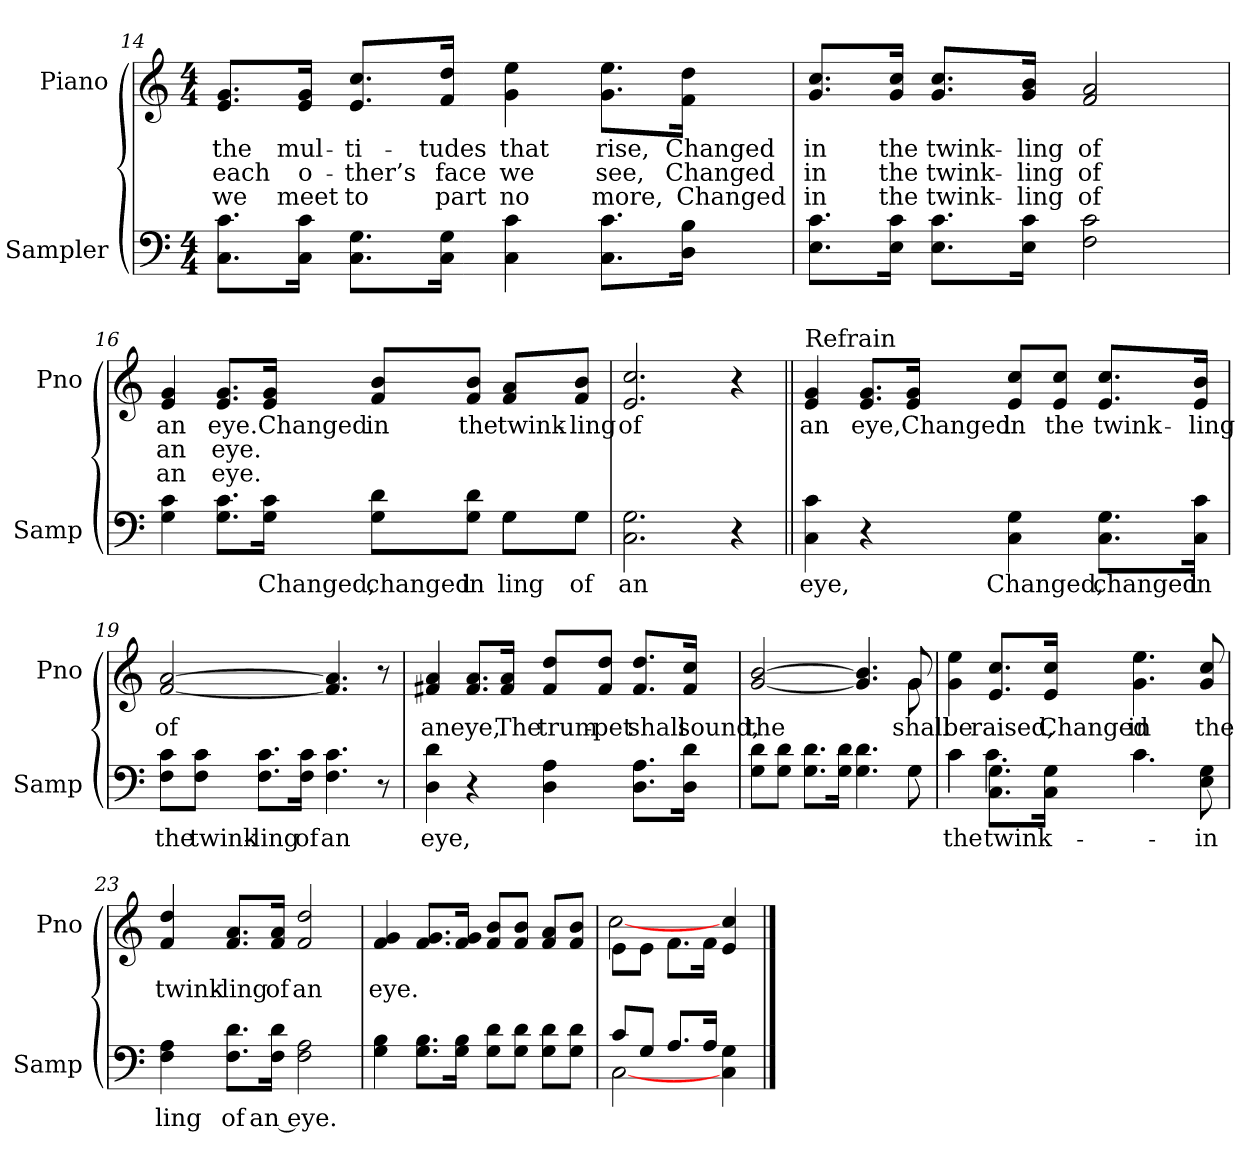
**kern	**text	**kern	**text	**text	**text
*part2	*part2	*part1	*part1	*part1	*part1
*staff2	*staff2	*staff1	*staff1	*staff1	*staff1
*I"Sampler	*	*I"Piano	*	*	*
*I'Samp	*	*I'Pno	*	*	*
*clefF4	*	*clefG2	*	*	*
*M4/4	*	*M4/4	*	*	*
=14	=14	=14	=14	=14	=14
8.C\ 8.c\L	.	8.e/ 8.g/L	the	each	we
16C\ 16c\Jk	.	16e/ 16g/Jk	mul-	o-	meet
8.C\ 8.G\L	.	8.e/ 8.cc/L	-ti-	-ther’s	to
16C\ 16G\Jk	.	16f/ 16dd/Jk	-tudes	face	part
4C 4c	.	4g 4ee	that	we	no
8.C\ 8.c\L	.	8.g\ 8.ee\L	rise,	see,	more,
16D\ 16B\Jk	.	16f\ 16dd\Jk	Changed	Changed	Changed
=15	=15	=15	=15	=15	=15
8.E\ 8.c\L	.	8.g/ 8.cc/L	in	in	in
16E\ 16c\Jk	.	16g/ 16cc/Jk	the	the	the
8.E\ 8.c\L	.	8.g/ 8.cc/L	twink-	twink-	twink-
16E\ 16c\Jk	.	16g/ 16b/Jk	-ling	-ling	-ling
2F 2c	.	2f 2a	of	of	of
=16	=16	=16	=16	=16	=16
*^	*	*	*	*	*
4G 4c	2.ryy	.	4e 4g	an	an	an
8.G\ 8.c\L	.	.	8.e/ 8.g/L	eye.	eye.	eye.
16G\ 16c\Jk	.	Changed,	16e/ 16g/Jk	Changed	.	.
8G\ 8d\L	.	changed	8f/ 8b/L	in	.	.
8G\ 8d\J	.	in	8f/ 8b/J	the	.	.
8G\L	8G\L	-ling	8f/ 8a/L	twink-	.	.
8G\J	8G\J	of	8f/ 8b/J	-ling	.	.
*v	*v	*	*	*	*	*
=17	=17	=17	=17	=17	=17
2.C 2.G	an	2.e 2.cc	of	.	.
4r	.	4r	.	.	.
=18||	=18||	=18||	=18||	=18||	=18||
!	!	!LO:TX:t=Refrain	!	!	!
4C 4c	eye,	4e 4g	an	.	.
4r	.	8.e/ 8.g/L	eye,	.	.
.	.	16e/ 16g/Jk	Changed	.	.
4C 4G	Changed,	8e/ 8cc/L	in	.	.
.	.	8e/ 8cc/J	the	.	.
8.C\ 8.G\L	changed	8.e/ 8.cc/L	twink-	.	.
16C\ 16c\Jk	in	16e/ 16b/Jk	-ling	.	.
=19	=19	=19	=19	=19	=19
8F\ 8c\L	the	[2f [2a	of	.	.
8F\ 8c\J	twink-	.	.	.	.
8.F\ 8.c\L	-ling	.	.	.	.
16F\ 16c\Jk	of	.	.	.	.
4.F 4.c	an	4.f] 4.a]	.	.	.
8r	.	8r	.	.	.
=20	=20	=20	=20	=20	=20
4D 4d	eye,	4f#X 4a	an	.	.
4r	.	8.f#/ 8.a/L	eye,	.	.
.	.	16f#/ 16a/Jk	The	.	.
4D 4A	.	8f#/ 8dd/L	trum-	.	.
.	.	8f#/ 8dd/J	-pet	.	.
8.D\ 8.A\L	.	8.f#/ 8.dd/L	shall	.	.
16D\ 16d\Jk	.	16f#/ 16cc/Jk	sound,	.	.
=21	=21	=21	=21	=21	=21
*^	*	*^	*	*	*
8G\ 8d\L	2..ryy	.	[2g [2b	2..ryy	the	.	.
8G\ 8d\J	.	.	.	.	.	.	.
8.G\ 8.d\L	.	.	.	.	.	.	.
16G\ 16d\Jk	.	.	.	.	.	.	.
4.G 4.d	.	.	4.g] 4.b]	.	.	.	.
8G\	8G	.	8g/	8g	shall	.	.
*	*	*	*v	*v	*	*	*
=22	=22	=22	=22	=22	=22	=22
4c\	4c	the	4g 4ee	be	.	.
8.C\ 8.G\L	4.c	twink-	8.e/ 8.cc/L	raised,	.	.
16C\ 16G\Jk	.	.	16e/ 16cc/Jk	Changed	.	.
4.c\	.	.	4.g 4.ee	in	.	.
.	4.ryy	.	.	.	.	.
8E 8G	.	in	8g 8cc	the	.	.
*v	*v	*	*	*	*	*
=23	=23	=23	=23	=23	=23
4F 4A	-ling	4f 4dd	twink-	.	.
8.F\ 8.d\L	of	8.f/ 8.a/L	-ling	.	.
16F\ 16d\Jk	an eye.	16f/ 16a/Jk	of	.	.
2F 2A	.	2f 2dd	an	.	.
=24	=24	=24	=24	=24	=24
4G 4B	.	4f 4g	eye.	.	.
8.G\ 8.B\L	.	8.f/ 8.g/L	.	.	.
16G\ 16B\Jk	.	16f/ 16g/Jk	.	.	.
8G\ 8d\L	.	8f/ 8b/L	.	.	.
8G\ 8d\J	.	8f/ 8b/J	.	.	.
8G\ 8d\L	.	8f/ 8a/L	.	.	.
8G\ 8d\J	.	8f/ 8b/J	.	.	.
=25	=25	=25	=25	=25	=25
*^	*	*^	*	*	*
8c/L	[2C	.	8e\L	[2cc	.	.	.
8G/J	.	.	8e\J	.	.	.	.
8.A/L	.	.	8.f\L	.	.	.	.
16A/Jk	.	.	16f\Jk	.	.	.	.
4C 4G	4ryy	.	4e 4cc	4ryy	.	.	.
*v	*v	*	*	*	*	*	*
*	*	*v	*v	*	*	*
==	==	==	==	==	==
*-	*-	*-	*-	*-	*-
